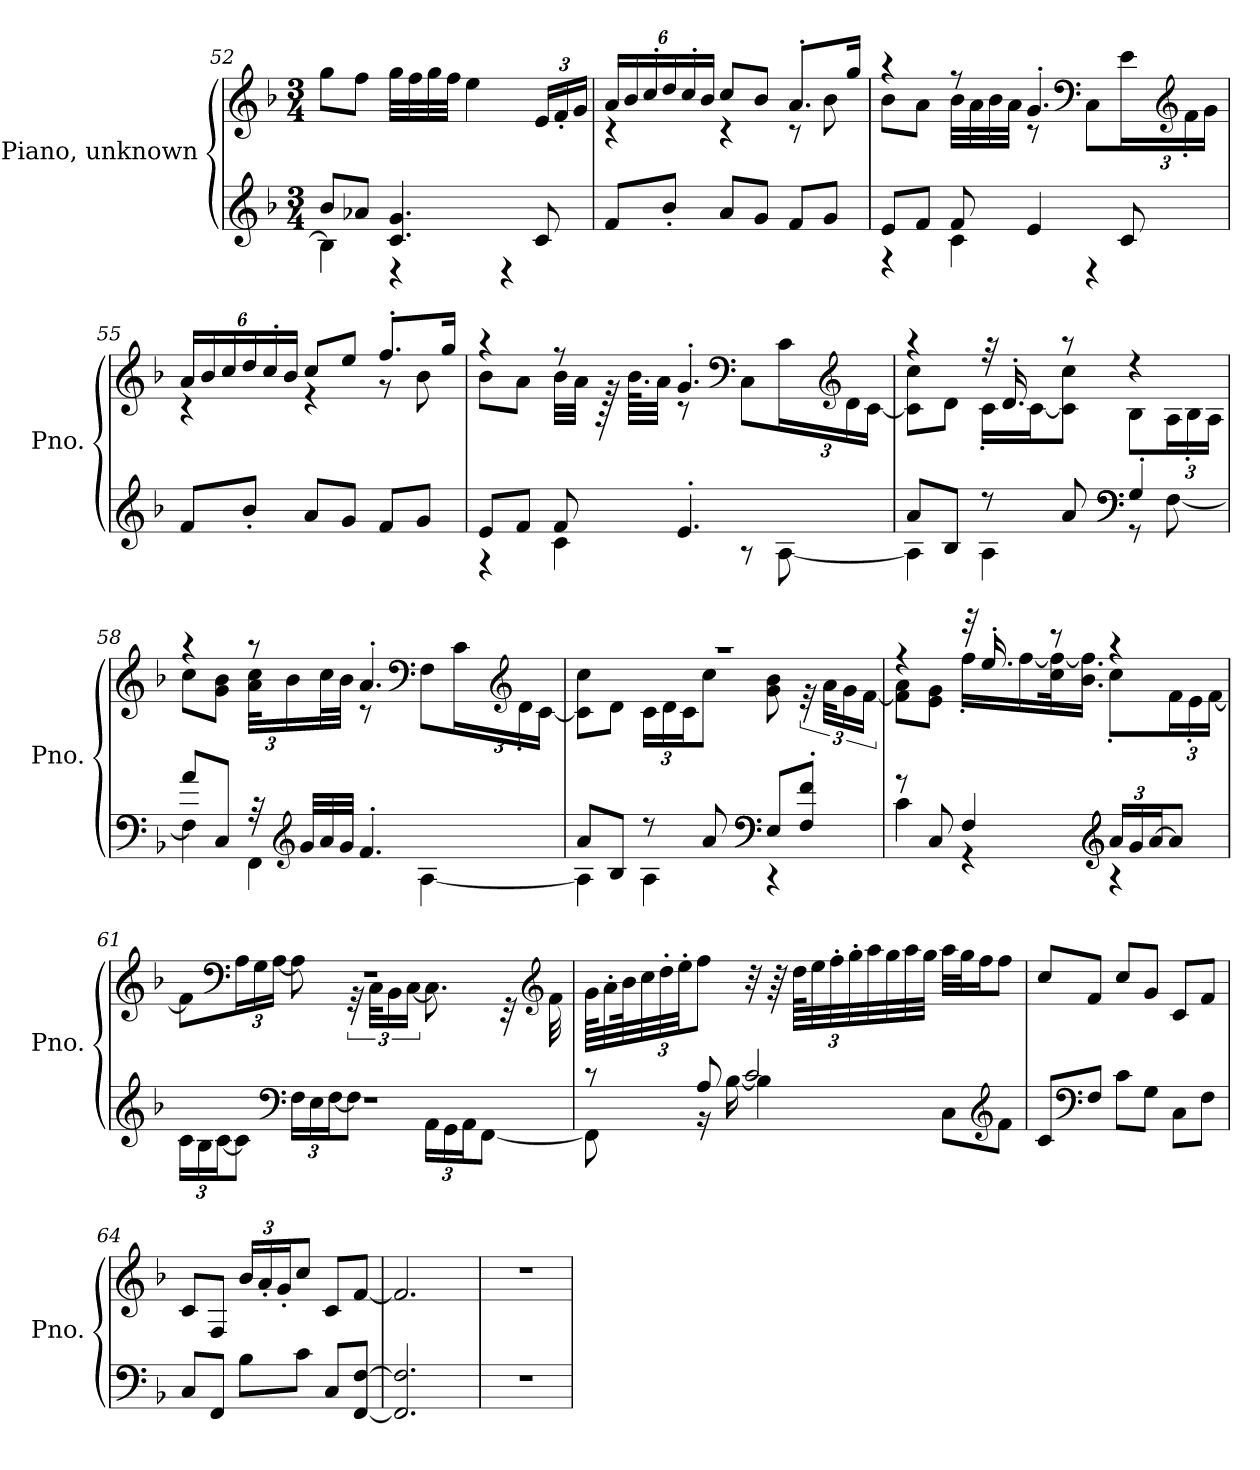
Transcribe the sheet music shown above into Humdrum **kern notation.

**kern	**kern
*part1	*part1
*staff2	*staff1
*I"Piano, unknown	*
*I'Pno.	*
!!LO:LB:g=z
*clefG2	*clefG2
*k[b-]	*k[b-]
*M3/4	*M3/4
=52	=52
*^	*
8b-/L	4B-\]	8gg\L
8a-X/J	.	8ff\J
4.c/ 4.g/	4r	32gg\LLL
.	.	32ff\
.	.	32gg\
.	.	32ff\JJJ
.	.	4ee\
.	4r	.
*	*	*Xbrackettup
8c/	.	24e/LL
.	.	24f'/
.	.	24g/JJ
*v	*v	*
=53	=53
*	*^
8f/L	24a/LL	4r
.	24b-/	.
.	24cc'/	.
8b-'/J	24dd/	.
.	24cc'/	.
.	24b-/JJ	.
8a/L	8cc/L	4r
8g/J	8b-/J	.
8f/L	8.a'/L	8r
8g/J	.	8b-\
.	16gg/Jk	.
=54	=54	=54
*^	*	*
8e/L	4r	4r	8b-\L
8f/J	.	.	8a\J
8f/	4c\	8r	32b-\LLL
.	.	.	32a\
.	.	.	32b-\
.	.	.	32a\JJJ
4e/	.	4.g'/	8r
*	*	*clefF4	*
.	4r	.	8C\L
8c/	.	.	24e\L
*	*	*clefG2	*
.	.	.	24f'\
.	.	.	24g\JJ
*v	*v	*	*
!!LO:LB:g=z	!!
=55	=55	=55
8f/L	24a/LL	4r
.	24b-/	.
.	24cc/	.
8b-'/J	24dd/	.
.	24cc'/	.
.	24b-/JJ	.
8a/L	8cc/L	4r
8g/J	8ee/J	.
8f/L	8.ff'/L	8r
8g/J	.	8b-\
.	16gg/Jk	.
=56	=56	=56
*^	*	*
8e/L	4r	4r	8b-\L
8f/J	.	.	8a\J
8f/	4c\	8r	32b-\LLL
.	.	.	32a\JJJ
.	.	.	128r
.	.	.	64.b-\KLLL
.	.	.	32a\JJJ
4.e'/	.	4.g'/	8r
*	*	*clefF4	*
.	8r	.	8C\L
.	[8A\	.	24c\L
*	*	*clefG2	*
.	.	.	24d\
.	.	.	[24c\JJ
=57	=57	=57	=57
8a/L	4A\]	4r	8c\] 8cc\L
8B-/J	.	.	8d\J
8r	4A\	32r	16c'\LL
.	.	16.d'/	.
.	.	.	[16c\J
8a/	.	8r	8c\] 8cc\J
*clefF4	*	*	*
4G'/	8r	4r	8B-\L
.	[8F\	.	24A\L
.	.	.	24B-'\
.	.	.	24A\JJ
!!LO:LB:g=z	!!
=58	=58	=58	=58
8a/L	4F\]	4r	8cc\L
8C/J	.	.	8g\ 8b-\J
32r	4FF\	8r	48a\ 48cc\KLL
.	.	.	24b-\
*clefG2	*	*	*
32g/LLL	.	.	.
32a/	.	.	32cc\L
32g/JJJ	.	.	32b-\JJJ
4.f'/	.	4.a'/	8r
*	*	*clefF4	*
.	[4A\	.	8F\L
.	.	.	24c\L
*	*	*clefG2	*
.	.	.	24d'\
.	.	.	[24c\JJ
=59	=59	=59	=59
8a/L	4A\]	2.r	8c\] 8cc\L
8B-/J	.	.	8d\J
8r	4A\	.	24c\LL
.	.	.	24d\
.	.	.	24c\J
8a/	.	.	8cc\J
*clefF4	*	*	*
8E/L	4r	.	8g\ 8b-\
*	*	*	*brackettup
8F/' 8f/'J	.	.	48r
.	.	.	48a\KLL
.	.	.	24g\
.	.	.	[24f\JJ
!!LO:LB:g=z	!!
=60	=60	=60	=60
8r	4c\	4r	8f\] 8a\L
8C/	.	.	8e\ 8g\J
4F/	4r	32r	16ff'\LL
.	.	16.ee'/	.
.	.	.	[16ff\
.	.	8r	32cc\ 32ff\_K
.	.	.	16.b-\ 16.ff\]JJ
*clefG2	*	*	*
*Xbrackettup	*	*	*
24a/LL	4r	4r	8cc'\L
24g/	.	.	.
[24a/J	.	.	.
*	*	*	*Xbrackettup
8a/J]	.	.	24f\L
.	.	.	24e'\
.	.	.	[24f\JJ
=61	=61	=61	=61
2.r	24c\LL	2.r	8f\L]
.	24B-\	.	.
.	[24c\J	.	.
*	*	*clefF4	*
.	8c\J]	.	24A\L
.	.	.	24G\
.	.	.	[24A\JJ
*clefF4	*	*	*
.	24F\LL	.	8A\]
.	24E\	.	.
.	[24F\J	.	.
*	*	*	*brackettup
.	8F\J]	.	48r
.	.	.	48C\KLL
.	.	.	24BB-\
.	.	.	[24C\JJ
.	24AA\LL	.	8.C\]
.	24GG\	.	.
.	24AA\J	.	.
.	[8FF\J	.	.
.	.	.	32r
*	*	*clefG2	*
.	.	.	32f\
*	*	*v	*v
!!LO:PB:g=z
=62	=62	=62
8r	8FF\]	64g\KLLL
.	.	32a'\
.	.	64b-\K
*	*	*Xbrackettup
.	.	48cc\
.	.	48dd'\
.	.	48ee'\JJ
8A/	16r	8ff\J
.	[16B-\	.
2c/	4B-\]	32r
.	.	64r
.	.	64dd\KLLL
.	.	48ee\
.	.	48ff'\
.	.	48gg'\
.	.	32aa\
.	.	32gg\
.	.	32aa\
.	.	32gg\JJJ
.	8C\L	32aa\LLL
.	.	32gg\J
.	.	16ff\J
*clefG2	*	*
.	8f\J	8ff\J
*v	*v	*
=63	=63
8c/L	8cc/L
*clefF4	*
8F/J	8f/J
8c\L	8cc/L
8G\J	8g/J
8C\L	8c/L
8F\J	8f/J
=64	=64
8C/L	8c/L
8FF/J	8F/J
8B-\L	24b-/LL
.	24a'/
.	24g'/J
8c\J	8cc/J
8C/L	8c/L
[8FF/ [8F/J	[8f/J
=65	=65
2.FF/] 2.F/]	2.f/]
!!LO:LB:g=z
=66	=66
2.r	2.r
=	=
*-	*-
